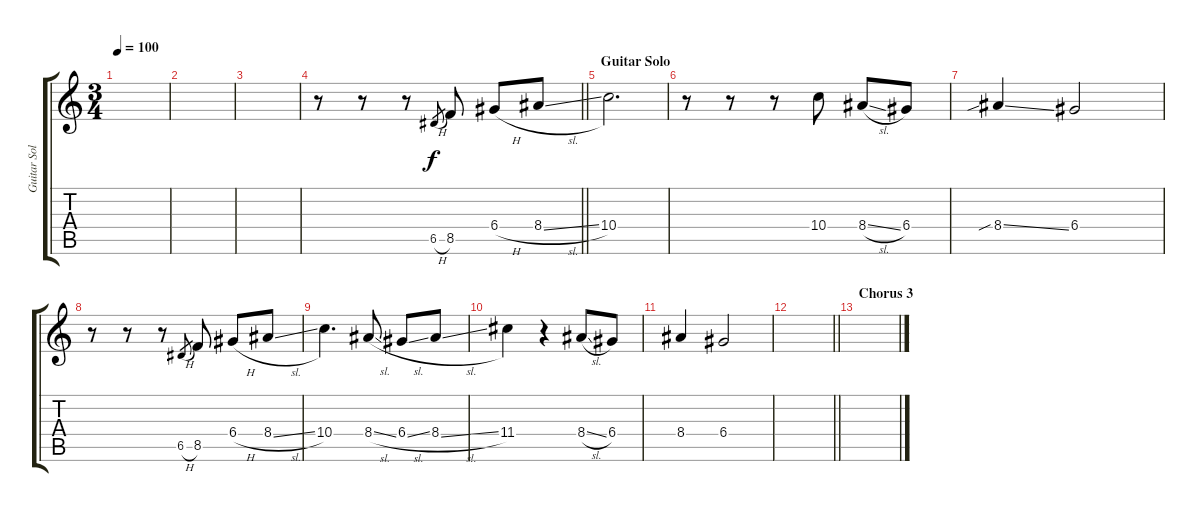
\track ("Guitar Solo" "Guitar Sol") {instrument acousticguitarsteel}
\staff {score tabs}
\tuning (E4 B3 G3 D3 A2 E2) {hide}
\ts (3 4)
\tempo 100
\clef g2
\ks c
|
|
|
\barLineRight lightlight
r.8 r.8 r.8 6.5{h}.8{gr} 8.5.8 6.4{h}.8 8.4{sl}.8 |
\section ("" "Guitar Solo")
10.4.2{d} |
r.8 r.8 r.8 10.4.8 8.4{sl}.8 6.4.8 |
8.4{sib ss}.4 6.4.2 |
r.8 r.8 r.8 6.5{h}.8{gr} 8.5.8 6.4{h}.8 8.4{sl}.8 |
10.4.4{d} 8.4{sl}.8 6.4{sl}.8 8.4{sl}.8 |
11.4.4 r.4 8.4{sl}.8 6.4.8 |
8.4.4 6.4.2 |
\barLineRight lightlight
|
\section ("" "Chorus 3")
